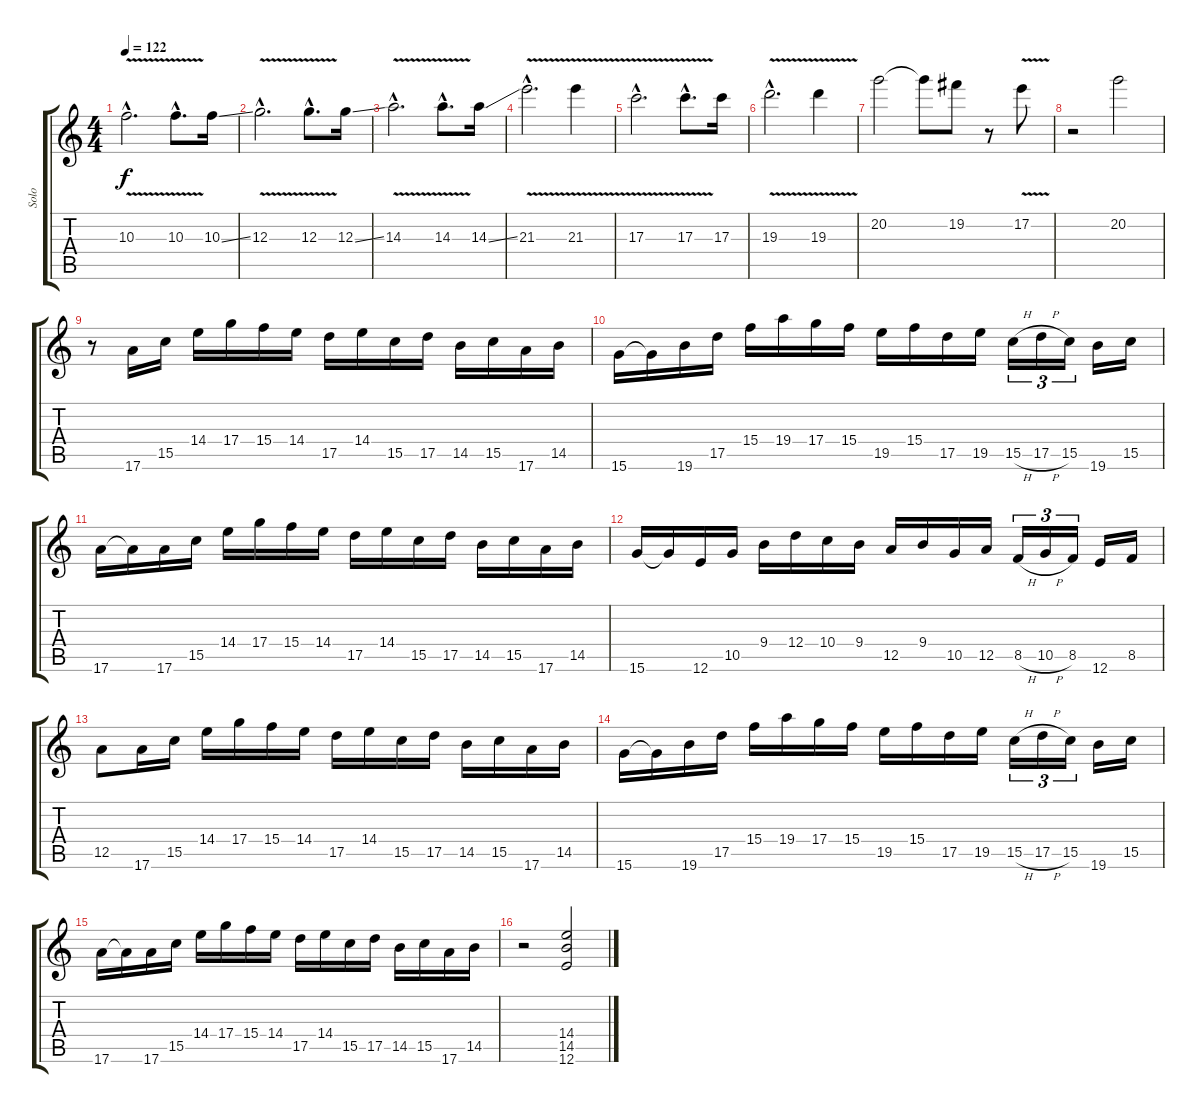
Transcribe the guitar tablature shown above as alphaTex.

\track ("Solo" "Solo") {instrument distortionguitar}
\staff {score tabs}
\tuning (E4 B3 G3 D3 A2 E2) {hide}
\ts (4 4)
\tempo 122
\clef g2
\ks c
10.3{v hac}.2{d dy f} 10.3{v hac}.8{d} 10.3{ss}.16 |
12.3{v hac}.2{d} 12.3{v hac}.8{d} 12.3{ss}.16 |
14.3{v hac}.2{d} 14.3{v hac}.8{d} 14.3{ss}.16 |
21.3{v hac}.2{d} 21.3{v}.4 |
17.3{v hac}.2{d} 17.3{v hac}.8{d} 17.3.16 |
19.3{v hac}.2{d} 19.3{v}.4 |
20.2.2 20.2{t}.8 19.2.8 r.8 17.2{v}.8 |
r.2 20.2.2 |
r.8 17.6.16 15.5.16 14.4.16 17.4.16 15.4.16 14.4.16 17.5.16 14.4.16 15.5.16 17.5.16 14.5.16 15.5.16 17.6.16 14.5.16 |
15.6.16 15.6{t}.16 19.6.16 17.5.16 15.4.16 19.4.16 17.4.16 15.4.16 19.5.16 15.4.16 17.5.16 19.5.16 15.5{h}.16{tu (3 2)} 17.5{h}.16{tu (3 2)} 15.5.16{tu (3 2)} 19.6.16 15.5.16 |
17.6.16 17.6{t}.16 17.6.16 15.5.16 14.4.16 17.4.16 15.4.16 14.4.16 17.5.16 14.4.16 15.5.16 17.5.16 14.5.16 15.5.16 17.6.16 14.5.16 |
15.6.16 15.6{t}.16 12.6.16 10.5.16 9.4.16 12.4.16 10.4.16 9.4.16 12.5.16 9.4.16 10.5.16 12.5.16 8.5{h}.16{tu (3 2)} 10.5{h}.16{tu (3 2)} 8.5.16{tu (3 2)} 12.6.16 8.5.16 |
12.5.8 17.6.16 15.5.16 14.4.16 17.4.16 15.4.16 14.4.16 17.5.16 14.4.16 15.5.16 17.5.16 14.5.16 15.5.16 17.6.16 14.5.16 |
15.6.16 15.6{t}.16 19.6.16 17.5.16 15.4.16 19.4.16 17.4.16 15.4.16 19.5.16 15.4.16 17.5.16 19.5.16 15.5{h}.16{tu (3 2)} 17.5{h}.16{tu (3 2)} 15.5.16{tu (3 2)} 19.6.16 15.5.16 |
17.6.16 17.6{t}.16 17.6.16 15.5.16 14.4.16 17.4.16 15.4.16 14.4.16 17.5.16 14.4.16 15.5.16 17.5.16 14.5.16 15.5.16 17.6.16 14.5.16 |
r.2 (14.4 14.5 12.6).2
